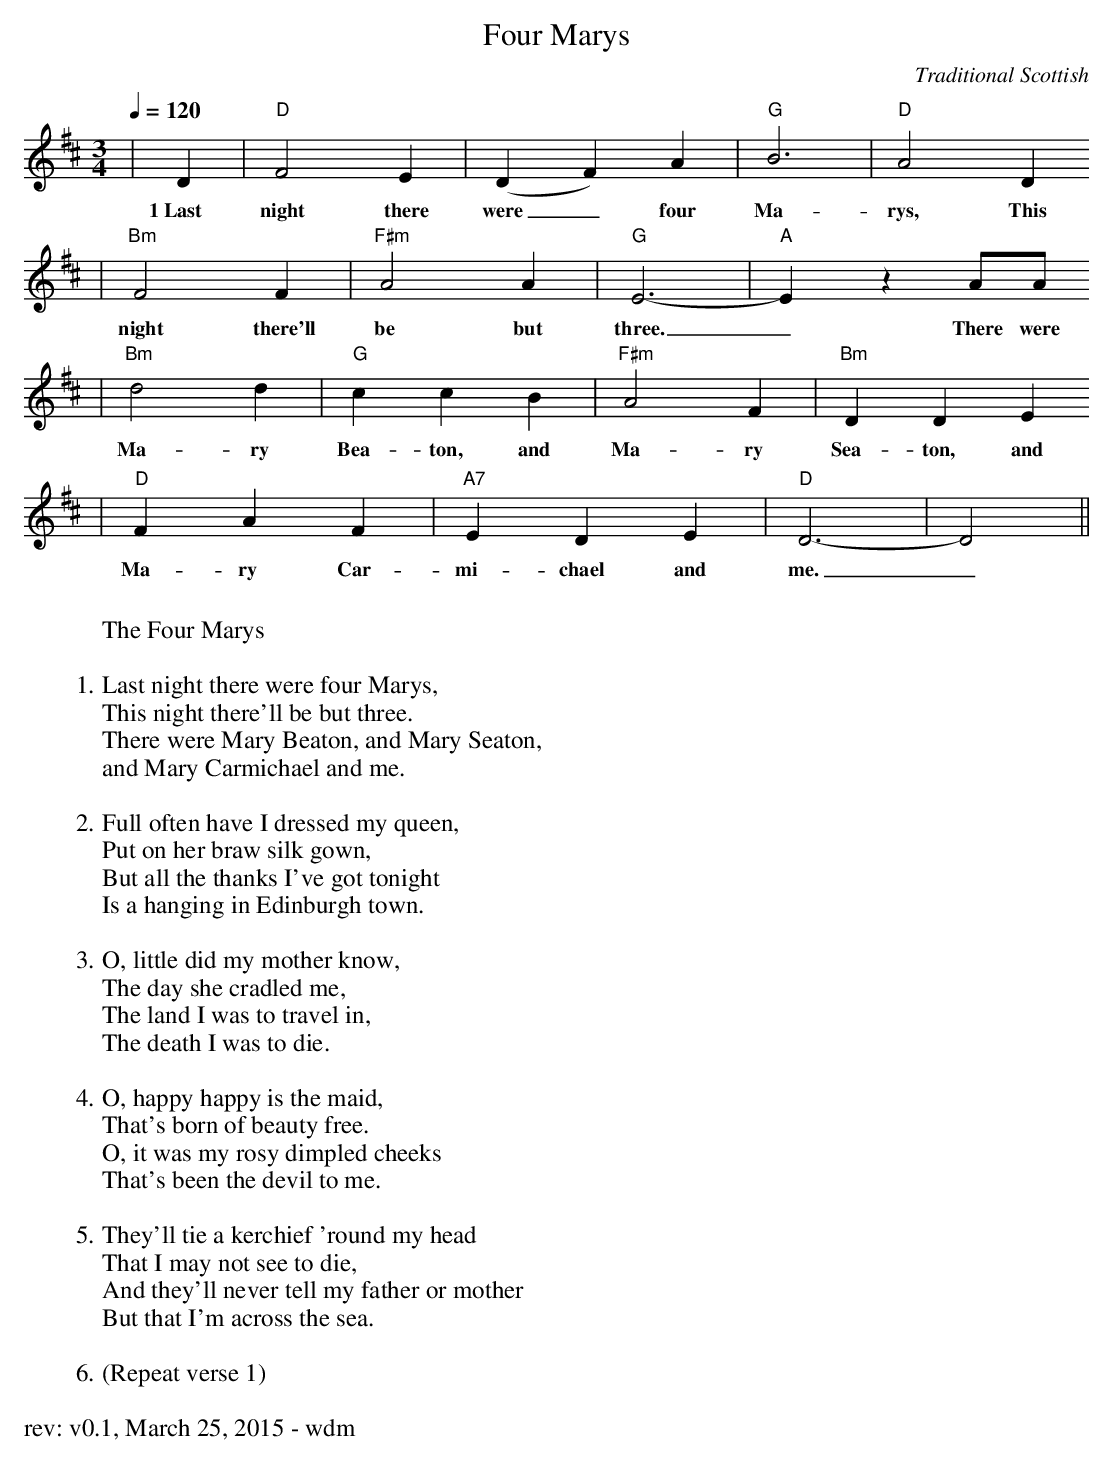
X:1
T:Four Marys
C:Traditional Scottish
M:3/4
L:1/4
Q:1/4=120
K:D
|D|"D"F2 E|(D F) A|"G"B3|"D"A2 D
w:1~Last night there were_ four Ma-rys, This
|"Bm"F2 F|"F#m"A2 A|"G"E3-|"A"E z A/2A/2
w:night there'll be but three._ There were
|"Bm"d2 d|"G"c c B|"F#m"A2 F|"Bm"D D E
w:Ma-ry Bea-ton, and Ma-ry Sea-ton, and
|"D"F A F|"A7"E D E|"D"D3-|D2||
w:Ma-ry Car-mi-chael and me._
W:
W:  The Four Marys
W:
W:1. Last night there were four Marys,
W:This night there'll be but three.
W:There were Mary Beaton, and Mary Seaton,
W:and Mary Carmichael and me.
W:
W:2. Full often have I dressed my queen,
W:Put on her braw silk gown,
W:But all the thanks I've got tonight
W:Is a hanging in Edinburgh town.
W:
W:3. O, little did my mother know,
W:The day she cradled me,
W:The land I was to travel in,
W:The death I was to die.
W:
W:4. O, happy happy is the maid,
W:That's born of beauty free.
W:O, it was my rosy dimpled cheeks
W:That's been the devil to me.
W:
W:5. They'll tie a kerchief 'round my head
W:That I may not see to die,
W:And they'll never tell my father or mother
W:But that I'm across the sea.
W:
W:6. (Repeat verse 1)
W:
